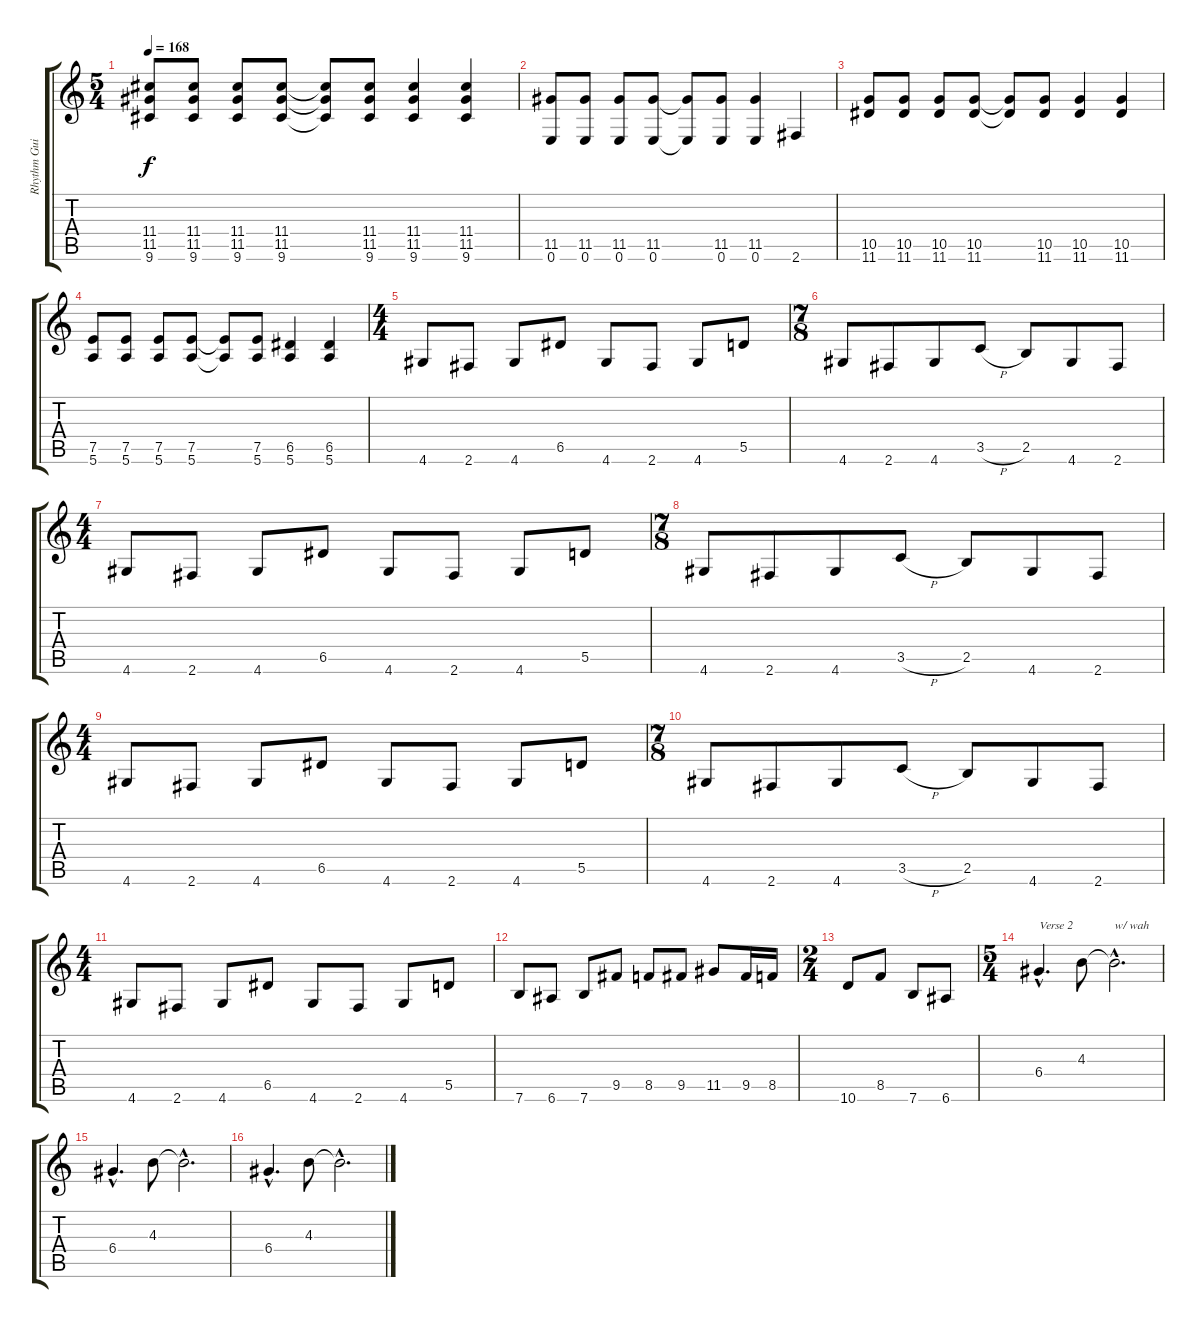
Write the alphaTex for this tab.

\track ("Rhythm Guitar" "Rhythm Gui") {instrument distortionguitar}
\staff {score tabs}
\tuning (E4 B3 G3 D3 A2 E2) {hide}
\ts (5 4)
\tempo 168
\clef g2
\ks c
(11.4 11.5 9.6).8{dy f} (11.4 11.5 9.6).8 (11.4 11.5 9.6).8 (11.4 11.5 9.6).8 (11.4{t} 11.5{t} 9.6{t}).8 (11.4 11.5 9.6).8 (11.4 11.5 9.6).4 (11.4 11.5 9.6).4 |
(11.5 0.6).8 (11.5 0.6).8 (11.5 0.6).8 (11.5 0.6).8 (11.5{t} 0.6{t}).8 (11.5 0.6).8 (11.5 0.6).4 2.6.4 |
(10.5 11.6).8 (10.5 11.6).8 (10.5 11.6).8 (10.5 11.6).8 (10.5{t} 11.6{t}).8 (10.5 11.6).8 (10.5 11.6).4 (10.5 11.6).4 |
(7.5 5.6).8 (7.5 5.6).8 (7.5 5.6).8 (7.5 5.6).8 (7.5{t} 5.6{t}).8 (7.5 5.6).8 (6.5 5.6).4 (6.5 5.6).4 |
\ts (4 4)
4.6.8 2.6.8 4.6.8 6.5.8 4.6.8 2.6.8 4.6.8 5.5.8 |
\ts (7 8)
4.6.8 2.6.8 4.6.8 3.5{h}.8 2.5.8 4.6.8 2.6.8 |
\ts (4 4)
4.6.8 2.6.8 4.6.8 6.5.8 4.6.8 2.6.8 4.6.8 5.5.8 |
\ts (7 8)
4.6.8 2.6.8 4.6.8 3.5{h}.8 2.5.8 4.6.8 2.6.8 |
\ts (4 4)
4.6.8 2.6.8 4.6.8 6.5.8 4.6.8 2.6.8 4.6.8 5.5.8 |
\ts (7 8)
4.6.8 2.6.8 4.6.8 3.5{h}.8 2.5.8 4.6.8 2.6.8 |
\ts (4 4)
4.6.8 2.6.8 4.6.8 6.5.8 4.6.8 2.6.8 4.6.8 5.5.8 |
7.6.8 6.6.8 7.6.8 9.5.8 8.5.8 9.5.8 11.5.8 9.5.16 8.5.16 |
\ts (2 4)
10.6.8 8.5.8 7.6.8 6.6.8 |
\ts (5 4)
6.4{hac}.4{d txt "Verse 2" volume 5} 4.3.8 4.3{hac t}.2{d txt "w/ wah"} |
6.4{hac}.4{d} 4.3.8 4.3{hac t}.2{d} |
6.4{hac}.4{d} 4.3.8 4.3{hac t}.2{d}
